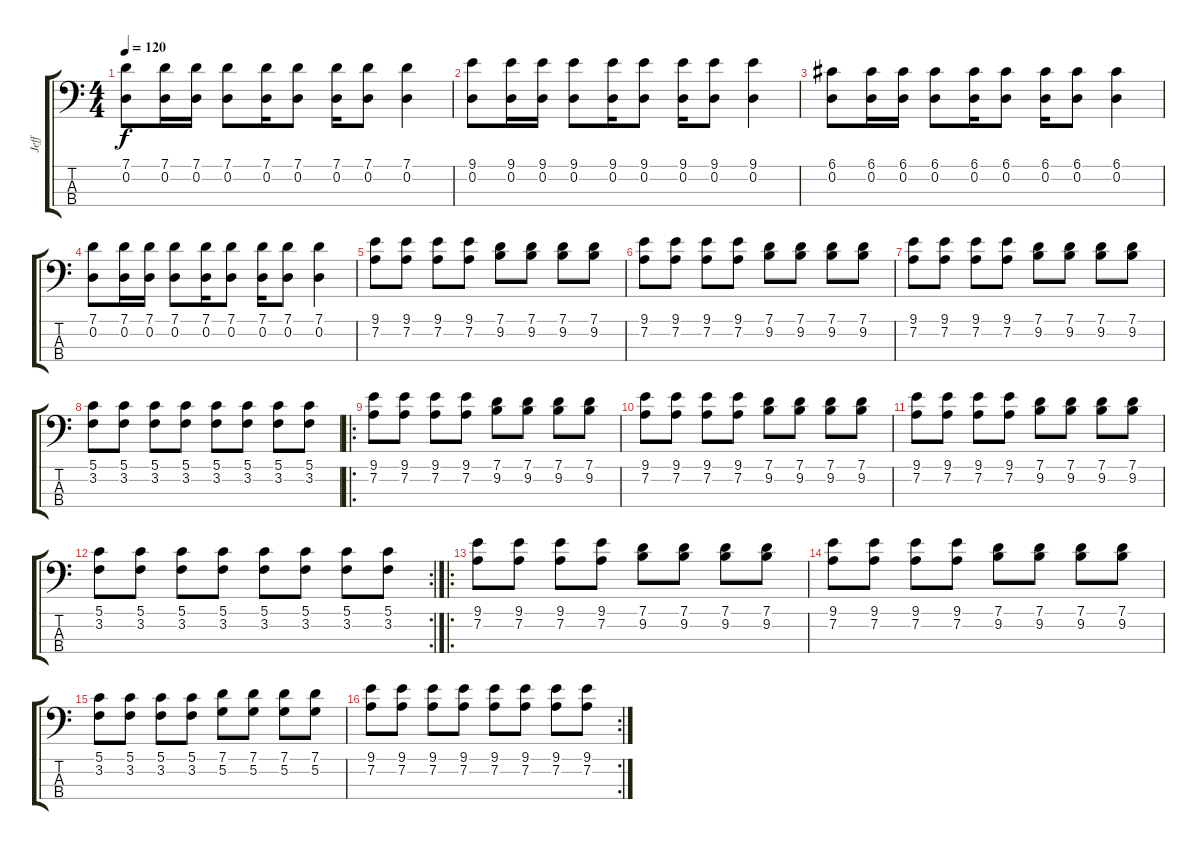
\track ("Jeff" "Jeff") {instrument fretlessbass}
\staff {score tabs}
\tuning (G2 D2 A1 E1) {hide}
\ts (4 4)
\tempo 120
\clef f4
\ks c
(7.1 0.2).8{dy f} (7.1 0.2).16 (7.1 0.2).16 (7.1 0.2).8 (7.1 0.2).16 (7.1 0.2).8 (7.1 0.2).16 (7.1 0.2).8 (7.1 0.2).4 |
(9.1 0.2).8 (9.1 0.2).16 (9.1 0.2).16 (9.1 0.2).8 (9.1 0.2).16 (9.1 0.2).8 (9.1 0.2).16 (9.1 0.2).8 (9.1 0.2).4 |
(6.1 0.2).8 (6.1 0.2).16 (6.1 0.2).16 (6.1 0.2).8 (6.1 0.2).16 (6.1 0.2).8 (6.1 0.2).16 (6.1 0.2).8 (6.1 0.2).4 |
(7.1 0.2).8 (7.1 0.2).16 (7.1 0.2).16 (7.1 0.2).8 (7.1 0.2).16 (7.1 0.2).8 (7.1 0.2).16 (7.1 0.2).8 (7.1 0.2).4 |
(9.1 7.2).8 (9.1 7.2).8 (9.1 7.2).8 (9.1 7.2).8 (7.1 9.2).8 (7.1 9.2).8 (7.1 9.2).8 (7.1 9.2).8 |
(9.1 7.2).8 (9.1 7.2).8 (9.1 7.2).8 (9.1 7.2).8 (7.1 9.2).8 (7.1 9.2).8 (7.1 9.2).8 (7.1 9.2).8 |
(9.1 7.2).8 (9.1 7.2).8 (9.1 7.2).8 (9.1 7.2).8 (7.1 9.2).8 (7.1 9.2).8 (7.1 9.2).8 (7.1 9.2).8 |
(5.1 3.2).8 (5.1 3.2).8 (5.1 3.2).8 (5.1 3.2).8 (5.1 3.2).8 (5.1 3.2).8 (5.1 3.2).8 (5.1 3.2).8 |
\ro
(9.1 7.2).8 (9.1 7.2).8 (9.1 7.2).8 (9.1 7.2).8 (7.1 9.2).8 (7.1 9.2).8 (7.1 9.2).8 (7.1 9.2).8 |
(9.1 7.2).8 (9.1 7.2).8 (9.1 7.2).8 (9.1 7.2).8 (7.1 9.2).8 (7.1 9.2).8 (7.1 9.2).8 (7.1 9.2).8 |
(9.1 7.2).8 (9.1 7.2).8 (9.1 7.2).8 (9.1 7.2).8 (7.1 9.2).8 (7.1 9.2).8 (7.1 9.2).8 (7.1 9.2).8 |
\rc 2
(5.1 3.2).8 (5.1 3.2).8 (5.1 3.2).8 (5.1 3.2).8 (5.1 3.2).8 (5.1 3.2).8 (5.1 3.2).8 (5.1 3.2).8 |
\ro
(9.1 7.2).8 (9.1 7.2).8 (9.1 7.2).8 (9.1 7.2).8 (7.1 9.2).8 (7.1 9.2).8 (7.1 9.2).8 (7.1 9.2).8 |
(9.1 7.2).8 (9.1 7.2).8 (9.1 7.2).8 (9.1 7.2).8 (7.1 9.2).8 (7.1 9.2).8 (7.1 9.2).8 (7.1 9.2).8 |
(5.1 3.2).8 (5.1 3.2).8 (5.1 3.2).8 (5.1 3.2).8 (7.1 5.2).8 (7.1 5.2).8 (7.1 5.2).8 (7.1 5.2).8 |
\rc 2
(9.1 7.2).8 (9.1 7.2).8 (9.1 7.2).8 (9.1 7.2).8 (9.1 7.2).8 (9.1 7.2).8 (9.1 7.2).8 (9.1 7.2).8
